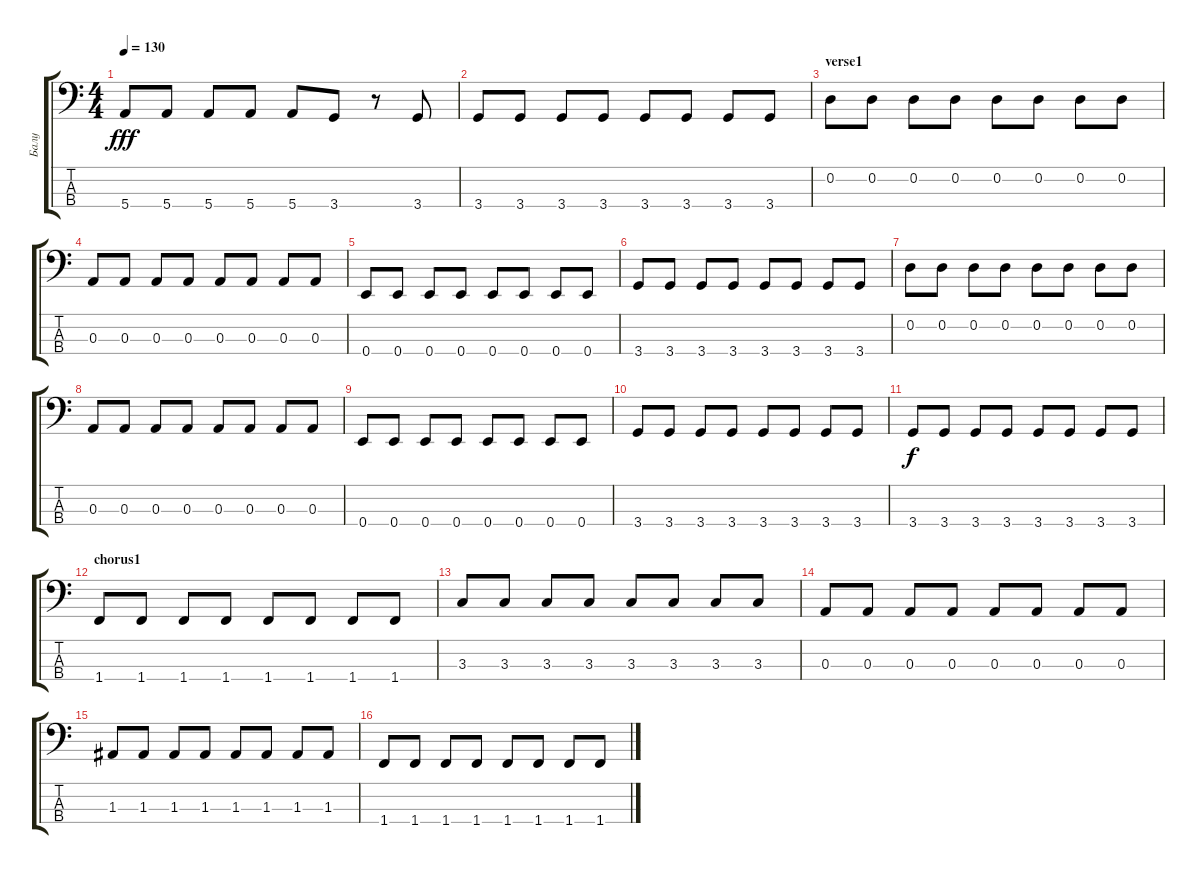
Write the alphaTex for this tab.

\track ("Балу" "Балу") {instrument electricbassfinger}
\staff {score tabs}
\tuning (G2 D2 A1 E1) {hide}
\ts (4 4)
\tempo 130
\clef f4
\ks c
5.4.8{dy fff} 5.4.8 5.4.8 5.4.8 5.4.8 3.4.8 r.8 3.4.8 |
3.4.8 3.4.8 3.4.8 3.4.8 3.4.8 3.4.8 3.4.8 3.4.8 |
\section ("" "verse1")
0.2.8 0.2.8 0.2.8 0.2.8 0.2.8 0.2.8 0.2.8 0.2.8 |
0.3.8 0.3.8 0.3.8 0.3.8 0.3.8 0.3.8 0.3.8 0.3.8 |
0.4.8 0.4.8 0.4.8 0.4.8 0.4.8 0.4.8 0.4.8 0.4.8 |
3.4.8 3.4.8 3.4.8 3.4.8 3.4.8 3.4.8 3.4.8 3.4.8 |
0.2.8 0.2.8 0.2.8 0.2.8 0.2.8 0.2.8 0.2.8 0.2.8 |
0.3.8 0.3.8 0.3.8 0.3.8 0.3.8 0.3.8 0.3.8 0.3.8 |
0.4.8 0.4.8 0.4.8 0.4.8 0.4.8 0.4.8 0.4.8 0.4.8 |
3.4.8 3.4.8 3.4.8 3.4.8 3.4.8 3.4.8 3.4.8 3.4.8 |
3.4.8{dy f} 3.4.8 3.4.8 3.4.8 3.4.8 3.4.8 3.4.8 3.4.8 |
\section ("" "chorus1")
1.4.8 1.4.8 1.4.8 1.4.8 1.4.8 1.4.8 1.4.8 1.4.8 |
3.3.8 3.3.8 3.3.8 3.3.8 3.3.8 3.3.8 3.3.8 3.3.8 |
0.3.8 0.3.8 0.3.8 0.3.8 0.3.8 0.3.8 0.3.8 0.3.8 |
1.3.8 1.3.8 1.3.8 1.3.8 1.3.8 1.3.8 1.3.8 1.3.8 |
1.4.8 1.4.8 1.4.8 1.4.8 1.4.8 1.4.8 1.4.8 1.4.8
